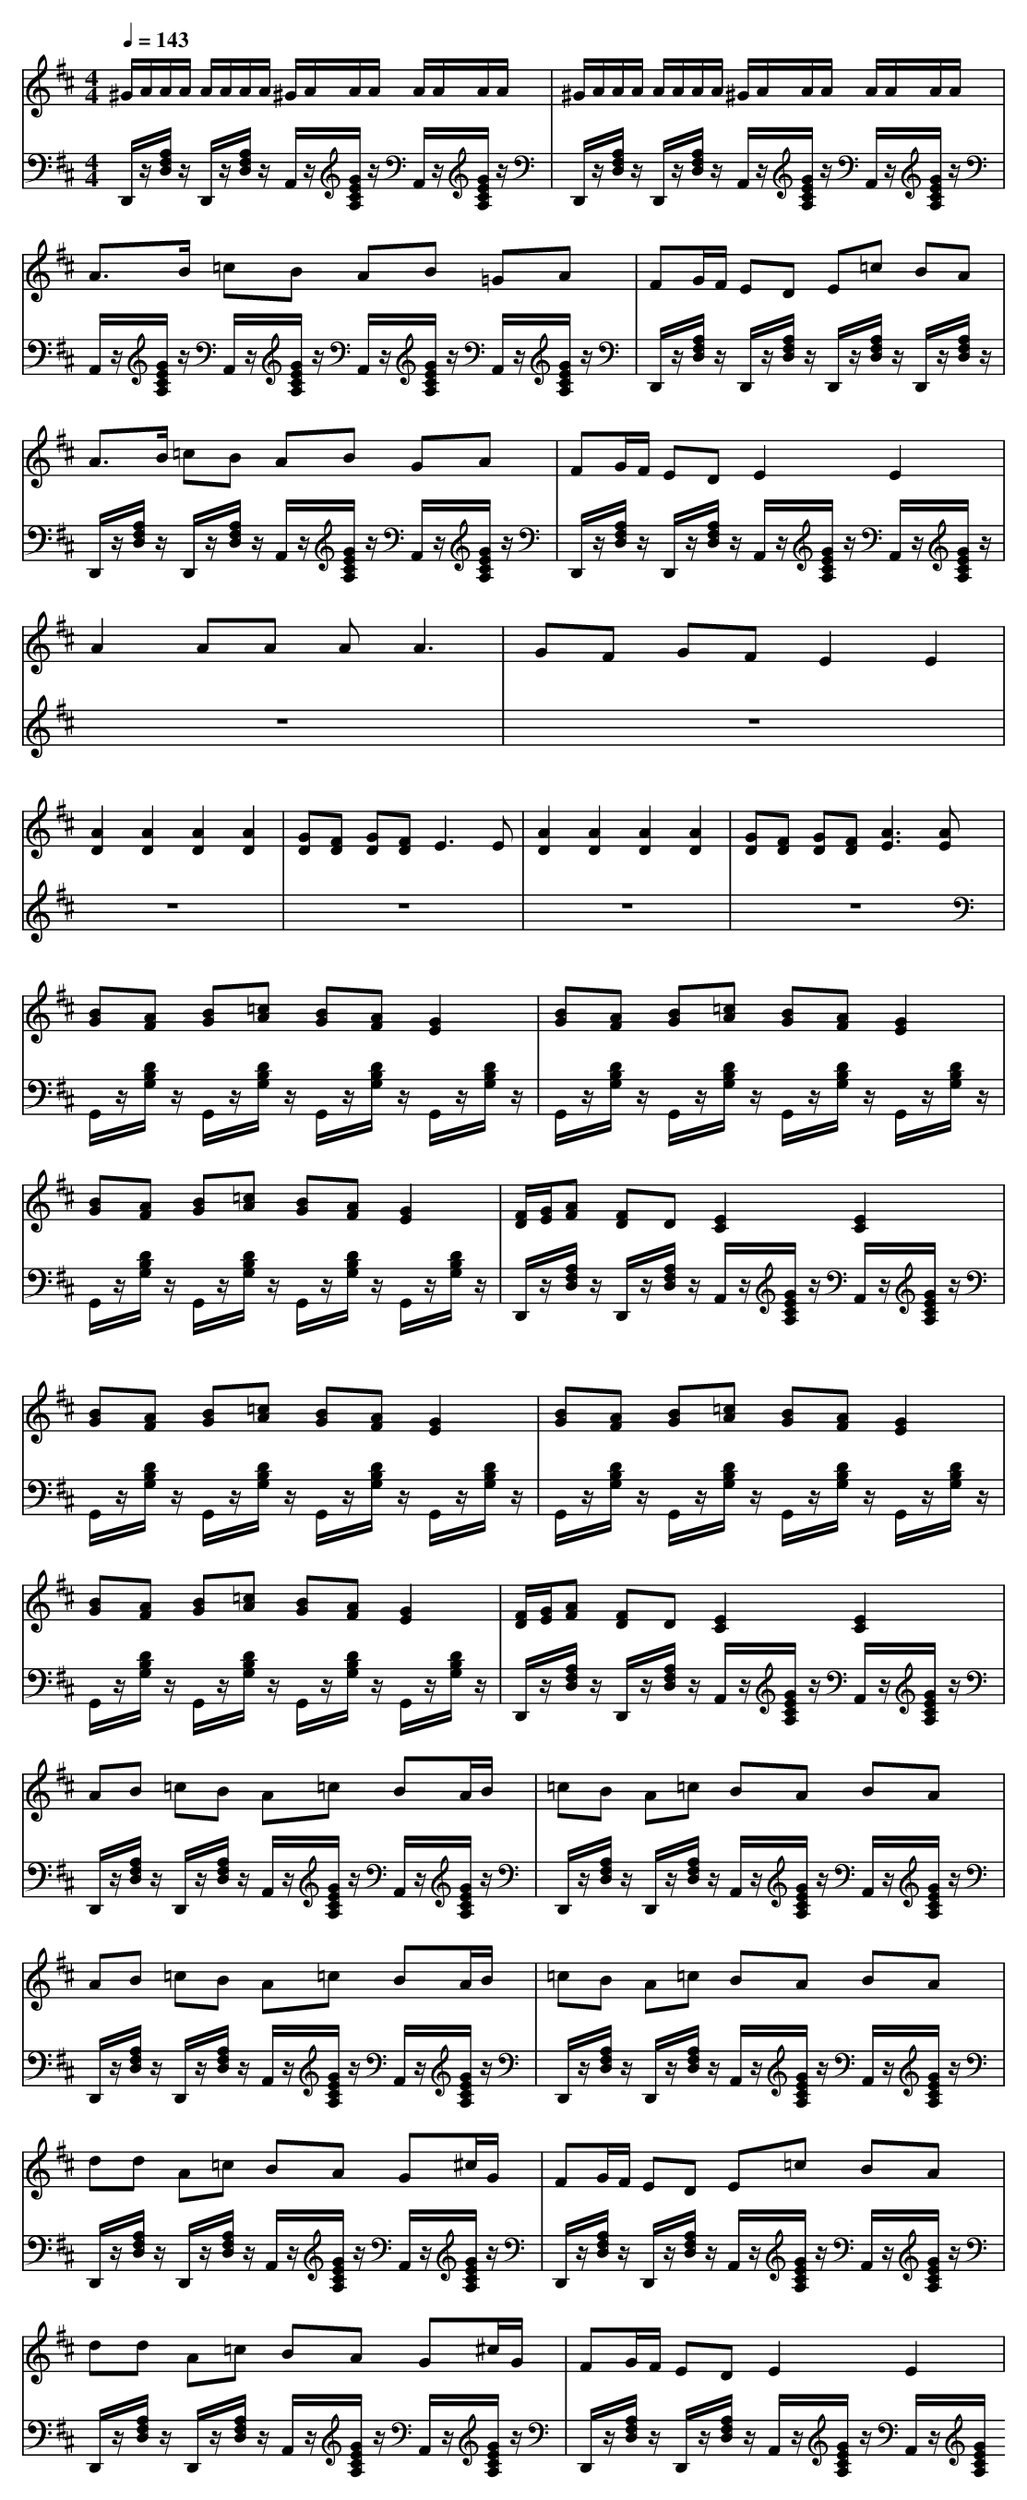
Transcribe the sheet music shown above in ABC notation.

X:1
T:
M: 4/4
L: 1/8
Q:1/4=143
K:D % 2 sharps
V:1
^G/2A/2A/2A/2 A/2A/2A/2A/2 ^G/2A/2A/2A/2 A/2A/2A/2A/2|^G/2A/2A/2A/2 A/2A/2A/2A/2 ^G/2A/2A/2A/2 A/2A/2A/2A/2|
A>B =cB AB =GA|FG/2F/2 ED E=c BA|
A>B =cB AB GA|FG/2F/2 ED E2 E2|
A2 AA A2<A2|GF GF E2 E2|
[A2D2] [A2D2] [A2D2] [A2D2]|[GD][FD] [GD][FD] E3E|[A2D2] [A2D2] [A2D2] [A2D2]|[GD][FD] [GD][FD] [A3E3][AE]|
[BG][AF] [BG][=cA] [BG][AF] [G2E2]|[BG][AF] [BG][=cA] [BG][AF] [G2E2]|[BG][AF] [BG][=cA] [BG][AF] [G2E2]|[F/2D/2][G/2E/2][AF] [FD]D [E2C2] [E2C2]|
[BG][AF] [BG][=cA] [BG][AF] [G2E2]|[BG][AF] [BG][=cA] [BG][AF] [G2E2]|[BG][AF] [BG][=cA] [BG][AF] [G2E2]|[F/2D/2][G/2E/2][AF] [FD]D [E2C2] [E2C2]|
AB =cB A=c BA/2B/2|=cB A=c BA BA|AB =cB A=c BA/2B/2|=cB A=c BA BA|
dd A=c BA G^c/2G/2|FG/2F/2 ED E=c BA|dd A=c BA G^c/2G/2|FG/2F/2 ED E2 E2|
V:2
D,,/2z/2[A,/2F,/2D,/2]z/2 D,,/2z/2[A,/2F,/2D,/2]z/2 A,,/2z/2[G/2E/2C/2A,/2]z/2 A,,/2z/2[G/2E/2C/2A,/2]z/2|D,,/2z/2[A,/2F,/2D,/2]z/2 D,,/2z/2[A,/2F,/2D,/2]z/2 A,,/2z/2[G/2E/2C/2A,/2]z/2 A,,/2z/2[G/2E/2C/2A,/2]z/2|
A,,/2z/2[G/2E/2C/2A,/2]z/2 A,,/2z/2[G/2E/2C/2A,/2]z/2 A,,/2z/2[G/2E/2C/2A,/2]z/2 A,,/2z/2[G/2E/2C/2A,/2]z/2|D,,/2z/2[A,/2F,/2D,/2]z/2 D,,/2z/2[A,/2F,/2D,/2]z/2 D,,/2z/2[A,/2F,/2D,/2]z/2 D,,/2z/2[A,/2F,/2D,/2]z/2|
D,,/2z/2[A,/2F,/2D,/2]z/2 D,,/2z/2[A,/2F,/2D,/2]z/2 A,,/2z/2[G/2E/2C/2A,/2]z/2 A,,/2z/2[G/2E/2C/2A,/2]z/2|D,,/2z/2[A,/2F,/2D,/2]z/2 D,,/2z/2[A,/2F,/2D,/2]z/2 A,,/2z/2[G/2E/2C/2A,/2]z/2 A,,/2z/2[G/2E/2C/2A,/2]z/2|z8|z8|
z8|z8|z8|z8|
G,,/2z/2[D/2B,/2G,/2]z/2 G,,/2z/2[D/2B,/2G,/2]z/2 G,,/2z/2[D/2B,/2G,/2]z/2 G,,/2z/2[D/2B,/2G,/2]z/2|G,,/2z/2[D/2B,/2G,/2]z/2 G,,/2z/2[D/2B,/2G,/2]z/2 G,,/2z/2[D/2B,/2G,/2]z/2 G,,/2z/2[D/2B,/2G,/2]z/2|G,,/2z/2[D/2B,/2G,/2]z/2 G,,/2z/2[D/2B,/2G,/2]z/2 G,,/2z/2[D/2B,/2G,/2]z/2 G,,/2z/2[D/2B,/2G,/2]z/2|D,,/2z/2[A,/2F,/2D,/2]z/2 D,,/2z/2[A,/2F,/2D,/2]z/2 A,,/2z/2[G/2E/2C/2A,/2]z/2 A,,/2z/2[G/2E/2C/2A,/2]z/2|
G,,/2z/2[D/2B,/2G,/2]z/2 G,,/2z/2[D/2B,/2G,/2]z/2 G,,/2z/2[D/2B,/2G,/2]z/2 G,,/2z/2[D/2B,/2G,/2]z/2|G,,/2z/2[D/2B,/2G,/2]z/2 G,,/2z/2[D/2B,/2G,/2]z/2 G,,/2z/2[D/2B,/2G,/2]z/2 G,,/2z/2[D/2B,/2G,/2]z/2|G,,/2z/2[D/2B,/2G,/2]z/2 G,,/2z/2[D/2B,/2G,/2]z/2 G,,/2z/2[D/2B,/2G,/2]z/2 G,,/2z/2[D/2B,/2G,/2]z/2|D,,/2z/2[A,/2F,/2D,/2]z/2 D,,/2z/2[A,/2F,/2D,/2]z/2 A,,/2z/2[G/2E/2C/2A,/2]z/2 A,,/2z/2[G/2E/2C/2A,/2]z/2|
D,,/2z/2[A,/2F,/2D,/2]z/2 D,,/2z/2[A,/2F,/2D,/2]z/2 A,,/2z/2[G/2E/2C/2A,/2]z/2 A,,/2z/2[G/2E/2C/2A,/2]z/2|D,,/2z/2[A,/2F,/2D,/2]z/2 D,,/2z/2[A,/2F,/2D,/2]z/2 A,,/2z/2[G/2E/2C/2A,/2]z/2 A,,/2z/2[G/2E/2C/2A,/2]z/2|D,,/2z/2[A,/2F,/2D,/2]z/2 D,,/2z/2[A,/2F,/2D,/2]z/2 A,,/2z/2[G/2E/2C/2A,/2]z/2 A,,/2z/2[G/2E/2C/2A,/2]z/2|D,,/2z/2[A,/2F,/2D,/2]z/2 D,,/2z/2[A,/2F,/2D,/2]z/2 A,,/2z/2[G/2E/2C/2A,/2]z/2 A,,/2z/2[G/2E/2C/2A,/2]z/2|
D,,/2z/2[A,/2F,/2D,/2]z/2 D,,/2z/2[A,/2F,/2D,/2]z/2 A,,/2z/2[G/2E/2C/2A,/2]z/2 A,,/2z/2[G/2E/2C/2A,/2]z/2|D,,/2z/2[A,/2F,/2D,/2]z/2 D,,/2z/2[A,/2F,/2D,/2]z/2 A,,/2z/2[G/2E/2C/2A,/2]z/2 A,,/2z/2[G/2E/2C/2A,/2]z/2|D,,/2z/2[A,/2F,/2D,/2]z/2 D,,/2z/2[A,/2F,/2D,/2]z/2 A,,/2z/2[G/2E/2C/2A,/2]z/2 A,,/2z/2[G/2E/2C/2A,/2]z/2|D,,/2z/2[A,/2F,/2D,/2]z/2 D,,/2z/2[A,/2F,/2D,/2]z/2 A,,/2z/2[G/2E/2C/2A,/2]z/2 A,,/2z/2[G/2E/2C/2A,/2]
